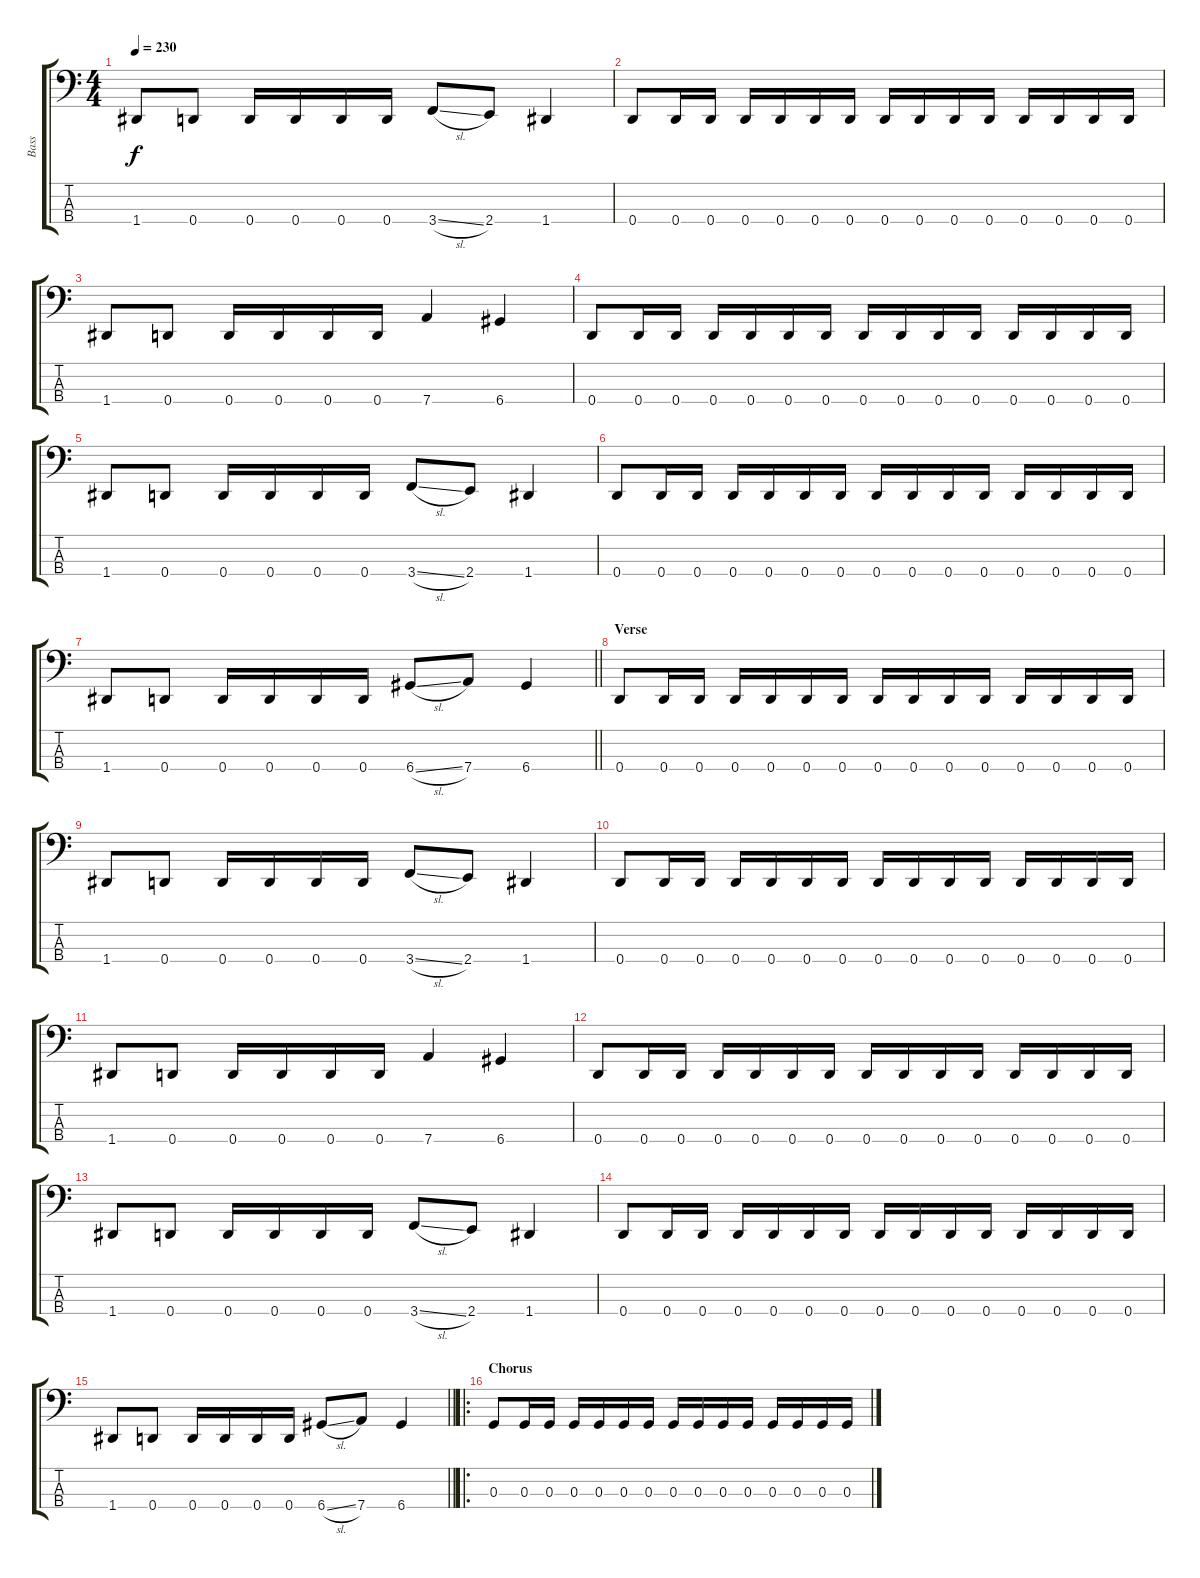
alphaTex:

\track ("Bass" "Bass") {instrument electricbasspick}
\staff {score tabs}
\tuning (F2 C2 G1 D1) {hide}
\ts (4 4)
\tempo 230
\clef f4
\ks c
1.4.8{dy f} 0.4.8 0.4.16 0.4.16 0.4.16 0.4.16 3.4{sl}.8 2.4.8 1.4.4 |
0.4.8 0.4.16 0.4.16 0.4.16 0.4.16 0.4.16 0.4.16 0.4.16 0.4.16 0.4.16 0.4.16 0.4.16 0.4.16 0.4.16 0.4.16 |
1.4.8 0.4.8 0.4.16 0.4.16 0.4.16 0.4.16 7.4.4 6.4.4 |
0.4.8 0.4.16 0.4.16 0.4.16 0.4.16 0.4.16 0.4.16 0.4.16 0.4.16 0.4.16 0.4.16 0.4.16 0.4.16 0.4.16 0.4.16 |
1.4.8 0.4.8 0.4.16 0.4.16 0.4.16 0.4.16 3.4{sl}.8 2.4.8 1.4.4 |
0.4.8 0.4.16 0.4.16 0.4.16 0.4.16 0.4.16 0.4.16 0.4.16 0.4.16 0.4.16 0.4.16 0.4.16 0.4.16 0.4.16 0.4.16 |
\barLineRight lightlight
1.4.8 0.4.8 0.4.16 0.4.16 0.4.16 0.4.16 6.4{sl}.8 7.4.8 6.4.4 |
\section ("" "Verse")
0.4.8 0.4.16 0.4.16 0.4.16 0.4.16 0.4.16 0.4.16 0.4.16 0.4.16 0.4.16 0.4.16 0.4.16 0.4.16 0.4.16 0.4.16 |
1.4.8 0.4.8 0.4.16 0.4.16 0.4.16 0.4.16 3.4{sl}.8 2.4.8 1.4.4 |
0.4.8 0.4.16 0.4.16 0.4.16 0.4.16 0.4.16 0.4.16 0.4.16 0.4.16 0.4.16 0.4.16 0.4.16 0.4.16 0.4.16 0.4.16 |
1.4.8 0.4.8 0.4.16 0.4.16 0.4.16 0.4.16 7.4.4 6.4.4 |
0.4.8 0.4.16 0.4.16 0.4.16 0.4.16 0.4.16 0.4.16 0.4.16 0.4.16 0.4.16 0.4.16 0.4.16 0.4.16 0.4.16 0.4.16 |
1.4.8 0.4.8 0.4.16 0.4.16 0.4.16 0.4.16 3.4{sl}.8 2.4.8 1.4.4 |
0.4.8 0.4.16 0.4.16 0.4.16 0.4.16 0.4.16 0.4.16 0.4.16 0.4.16 0.4.16 0.4.16 0.4.16 0.4.16 0.4.16 0.4.16 |
\barLineRight lightlight
1.4.8 0.4.8 0.4.16 0.4.16 0.4.16 0.4.16 6.4{sl}.8 7.4.8 6.4.4 |
\ro
\section ("" "Chorus")
0.3.8 0.3.16 0.3.16 0.3.16 0.3.16 0.3.16 0.3.16 0.3.16 0.3.16 0.3.16 0.3.16 0.3.16 0.3.16 0.3.16 0.3.16
